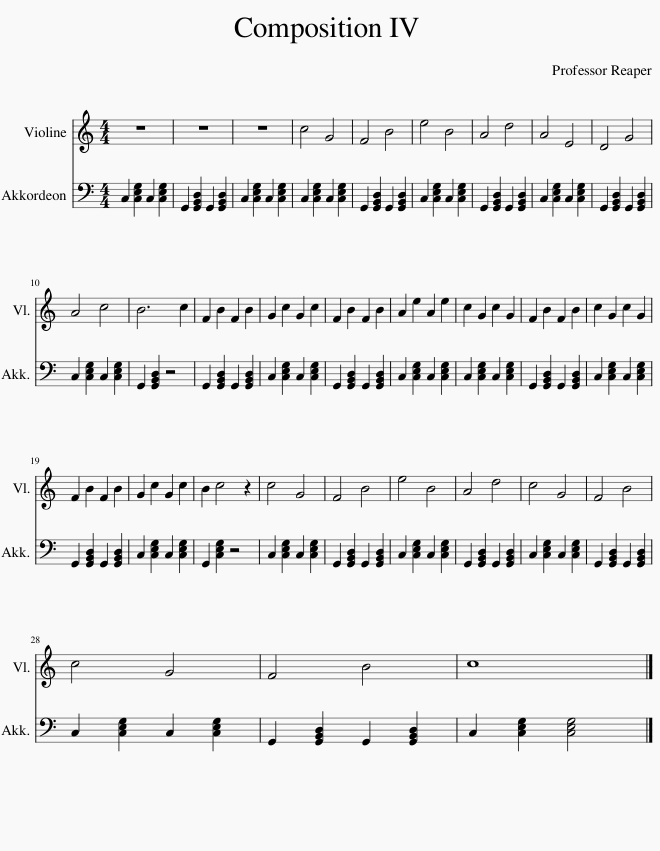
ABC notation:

X:1
%%score 1 2
L:1/8
M:4/4
I:linebreak $
K:C
V:1 treble
V:2 bass
V:1
 z8 | z8 | z8 | c4 G4 | F4 B4 | %5
 e4 B4 | A4 d4 | A4 E4 | D4 G4 |$ A4 c4 | %10
 B6 c2 | F2 B2 F2 B2 | G2 c2 G2 c2 | F2 B2 F2 B2 | A2 e2 A2 e2 | %15
 c2 G2 c2 G2 | F2 B2 F2 B2 | c2 G2 c2 G2 |$ F2 B2 F2 B2 | G2 c2 G2 c2 | %20
 B2 c4 z2 | c4 G4 | F4 B4 | e4 B4 | A4 d4 | %25
 c4 G4 | F4 B4 |$ c4 G4 | F4 B4 | c8 |] %30
V:2
 C,2 [C,E,G,]2 C,2 [C,E,G,]2 | G,,2 [G,,B,,D,]2 G,,2 [G,,B,,D,]2 | C,2 [C,E,G,]2 C,2 [C,E,G,]2 | C,2 [C,E,G,]2 C,2 [C,E,G,]2 | G,,2 [G,,B,,D,]2 G,,2 [G,,B,,D,]2 | %5
 C,2 [C,E,G,]2 C,2 [C,E,G,]2 | G,,2 [G,,B,,D,]2 G,,2 [G,,B,,D,]2 | C,2 [C,E,G,]2 C,2 [C,E,G,]2 | G,,2 [G,,B,,D,]2 G,,2 [G,,B,,D,]2 |$ C,2 [C,E,G,]2 C,2 [C,E,G,]2 | %10
 G,,2 [G,,B,,D,]2 z4 | G,,2 [G,,B,,D,]2 G,,2 [G,,B,,D,]2 | C,2 [C,E,G,]2 C,2 [C,E,G,]2 | G,,2 [G,,B,,D,]2 G,,2 [G,,B,,D,]2 | C,2 [C,E,G,]2 C,2 [C,E,G,]2 | %15
 C,2 [C,E,G,]2 C,2 [C,E,G,]2 | G,,2 [G,,B,,D,]2 G,,2 [G,,B,,D,]2 | C,2 [C,E,G,]2 C,2 [C,E,G,]2 |$ G,,2 [G,,B,,D,]2 G,,2 [G,,B,,D,]2 | C,2 [C,E,G,]2 C,2 [C,E,G,]2 | %20
 G,,2 [C,E,G,]2 z4 | C,2 [C,E,G,]2 C,2 [C,E,G,]2 | G,,2 [G,,B,,D,]2 G,,2 [G,,B,,D,]2 | C,2 [C,E,G,]2 C,2 [C,E,G,]2 | G,,2 [G,,B,,D,]2 G,,2 [G,,B,,D,]2 | %25
 C,2 [C,E,G,]2 C,2 [C,E,G,]2 | G,,2 [G,,B,,D,]2 G,,2 [G,,B,,D,]2 |$ C,2 [C,E,G,]2 C,2 [C,E,G,]2 | G,,2 [G,,B,,D,]2 G,,2 [G,,B,,D,]2 | C,2 [C,E,G,]2 [C,E,G,]4 |] %30
